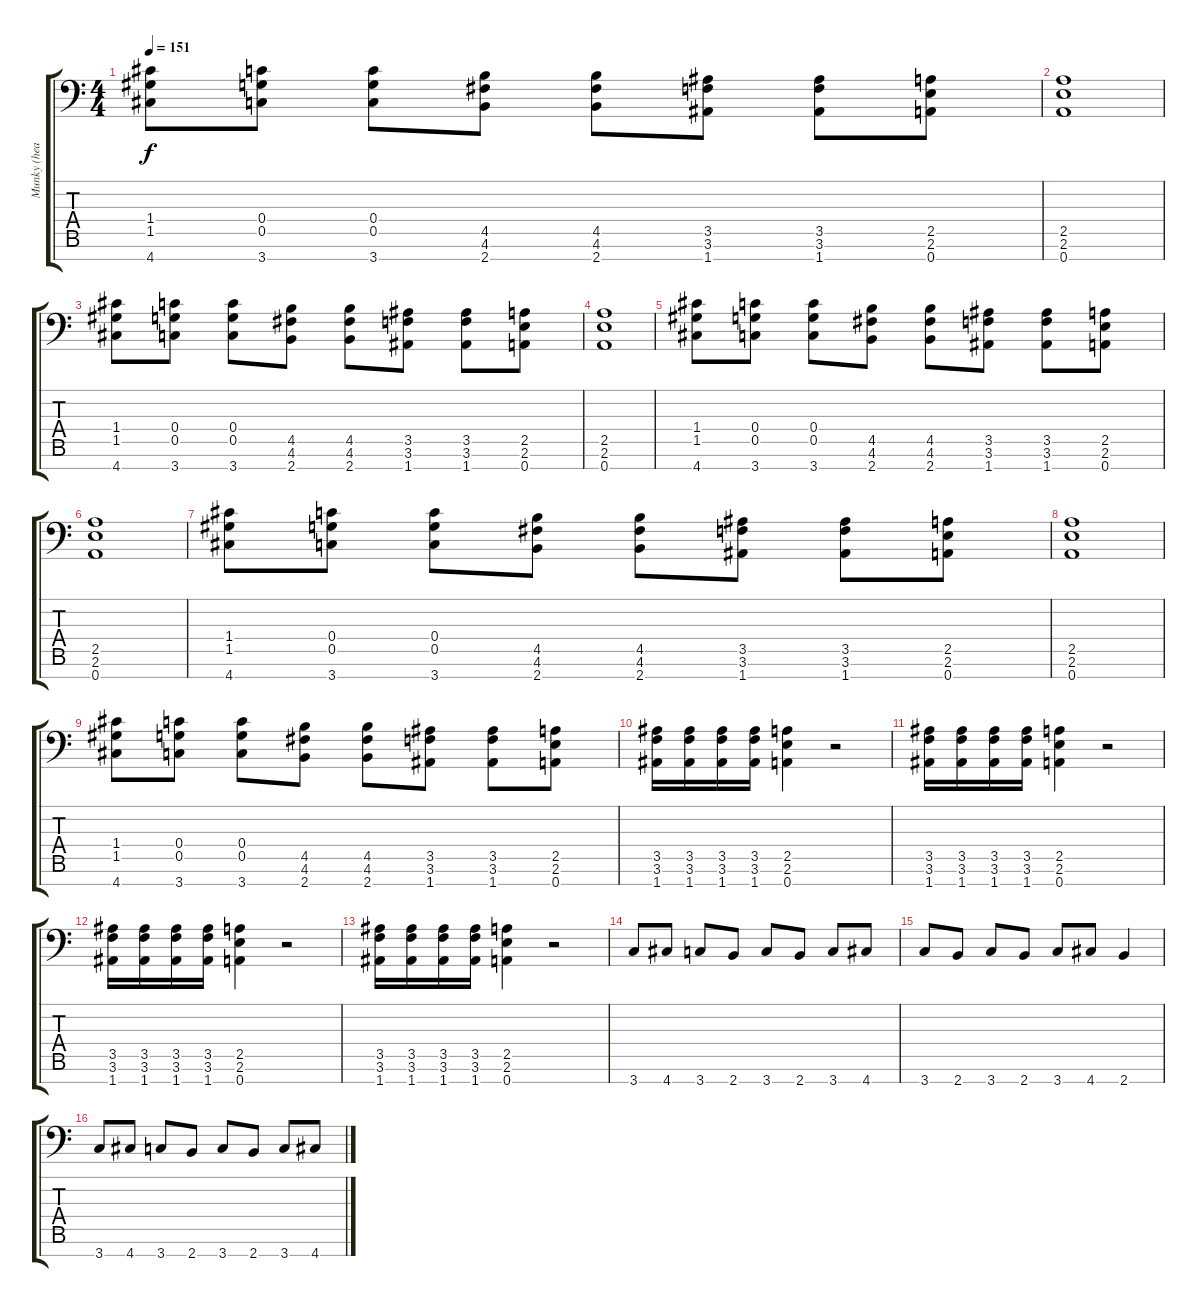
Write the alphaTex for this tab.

\track ("Munky (heavy dist-rythm)" "Munky (hea") {instrument overdrivenguitar}
\staff {score tabs}
\tuning (D4 A3 F3 C3 G2 D2 A1) {hide}
\ts (4 4)
\tempo 151
\clef f4
\ks c
(1.4 1.5 4.7).8{dy f} (0.4 0.5 3.7).8 (0.4 0.5 3.7).8 (4.5 4.6 2.7).8 (4.5 4.6 2.7).8 (3.5 3.6 1.7).8 (3.5 3.6 1.7).8 (2.5 2.6 0.7).8 |
(2.5 2.6 0.7).1 |
(1.4 1.5 4.7).8 (0.4 0.5 3.7).8 (0.4 0.5 3.7).8 (4.5 4.6 2.7).8 (4.5 4.6 2.7).8 (3.5 3.6 1.7).8 (3.5 3.6 1.7).8 (2.5 2.6 0.7).8 |
(2.5 2.6 0.7).1 |
(1.4 1.5 4.7).8 (0.4 0.5 3.7).8 (0.4 0.5 3.7).8 (4.5 4.6 2.7).8 (4.5 4.6 2.7).8 (3.5 3.6 1.7).8 (3.5 3.6 1.7).8 (2.5 2.6 0.7).8 |
(2.5 2.6 0.7).1 |
(1.4 1.5 4.7).8 (0.4 0.5 3.7).8 (0.4 0.5 3.7).8 (4.5 4.6 2.7).8 (4.5 4.6 2.7).8 (3.5 3.6 1.7).8 (3.5 3.6 1.7).8 (2.5 2.6 0.7).8 |
(2.5 2.6 0.7).1 |
(1.4 1.5 4.7).8 (0.4 0.5 3.7).8 (0.4 0.5 3.7).8 (4.5 4.6 2.7).8 (4.5 4.6 2.7).8 (3.5 3.6 1.7).8 (3.5 3.6 1.7).8 (2.5 2.6 0.7).8 |
(3.5 3.6 1.7).16{volume 12} (3.5 3.6 1.7).16 (3.5 3.6 1.7).16 (3.5 3.6 1.7).16 (2.5 2.6 0.7).4 r.2 |
(3.5 3.6 1.7).16 (3.5 3.6 1.7).16 (3.5 3.6 1.7).16 (3.5 3.6 1.7).16 (2.5 2.6 0.7).4 r.2 |
(3.5 3.6 1.7).16 (3.5 3.6 1.7).16 (3.5 3.6 1.7).16 (3.5 3.6 1.7).16 (2.5 2.6 0.7).4 r.2 |
(3.5 3.6 1.7).16 (3.5 3.6 1.7).16 (3.5 3.6 1.7).16 (3.5 3.6 1.7).16 (2.5 2.6 0.7).4 r.2 |
3.7.8{volume 10} 4.7.8 3.7.8 2.7.8 3.7.8 2.7.8 3.7.8 4.7.8 |
3.7.8 2.7.8 3.7.8 2.7.8 3.7.8 4.7.8 2.7.4 |
3.7.8 4.7.8 3.7.8 2.7.8 3.7.8 2.7.8 3.7.8 4.7.8
